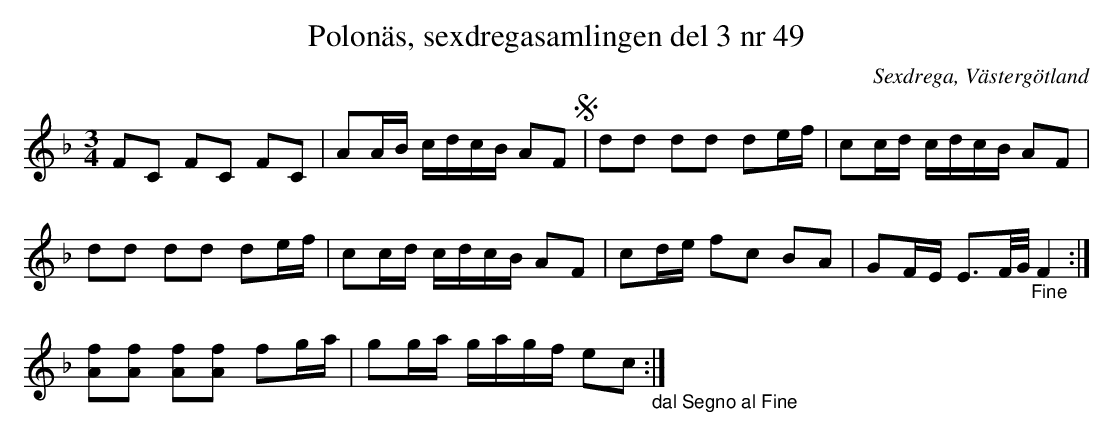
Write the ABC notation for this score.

X:1
T: Polonäs, sexdregasamlingen del 3 nr 49
O:Sexdrega, Västergötland
P:(AB)2.(DB)2
M: 3/4
L: 1/8
K:F
P:A
FC FC FC | AA/B/ c/d/c/B/ AF !segno! | \
P:B
dd dd de/f/ | cc/d/ c/d/c/B/ AF |
dd dd de/f/ | cc/d/ c/d/c/B/ AF | cd/e/ fc BA | GF/E/ E>F/G// "_Fine" F2 :|
P:D
[Af][Af] [Af][Af] fg/a/ | gg/a/ g/a/g/f/ ec "_dal Segno al Fine" :|
